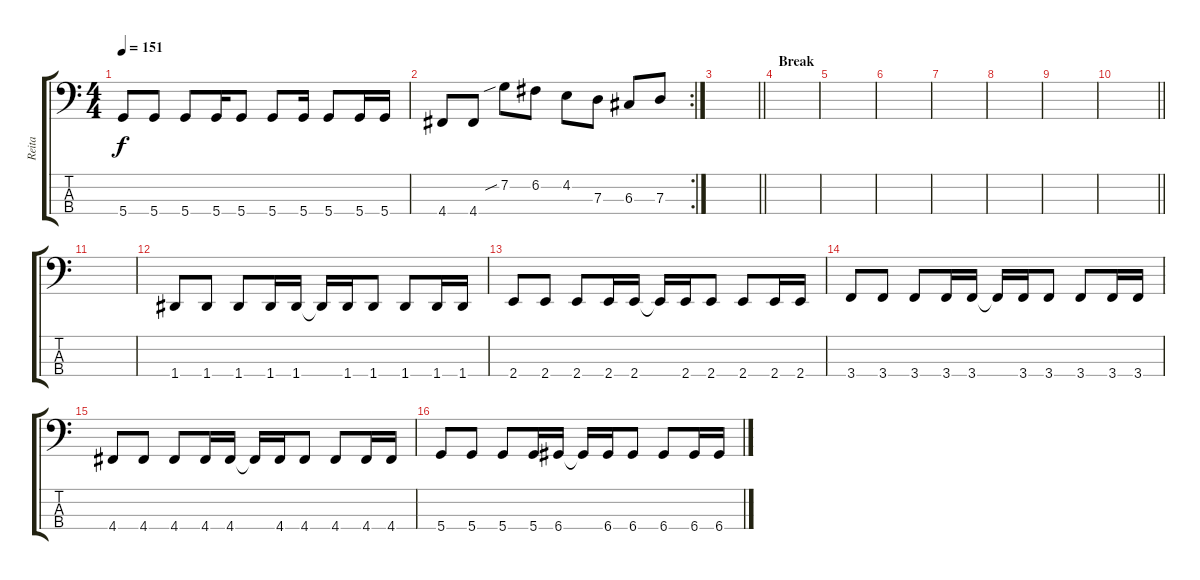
\track ("Reita" "Reita") {instrument electricbasspick}
\staff {score tabs}
\tuning (F2 C2 G1 D1) {hide}
\ts (4 4)
\tempo 151
\clef f4
\ks c
5.4.8{dy f} 5.4.8 5.4.8 5.4.16 5.4.8 5.4.8 5.4.16 5.4.8 5.4.16 5.4.16 |
\rc 2
4.4.8 4.4.8 7.2{sib}.8 6.2.8 4.2.8 7.3.8 6.3.8 7.3.8 |
\barLineRight lightlight
|
\section ("" "Break")
|
|
|
|
|
|
\barLineRight lightlight
|
|
1.4.8 1.4.8 1.4.8 1.4.16 1.4.16 1.4{t}.16 1.4.16 1.4.8 1.4.8 1.4.16 1.4.16 |
2.4.8 2.4.8 2.4.8 2.4.16 2.4.16 2.4{t}.16 2.4.16 2.4.8 2.4.8 2.4.16 2.4.16 |
3.4.8 3.4.8 3.4.8 3.4.16 3.4.16 3.4{t}.16 3.4.16 3.4.8 3.4.8 3.4.16 3.4.16 |
4.4.8 4.4.8 4.4.8 4.4.16 4.4.16 4.4{t}.16 4.4.16 4.4.8 4.4.8 4.4.16 4.4.16 |
5.4.8 5.4.8 5.4.8 5.4.16 6.4.16 6.4{t}.16 6.4.16 6.4.8 6.4.8 6.4.16 6.4.16
